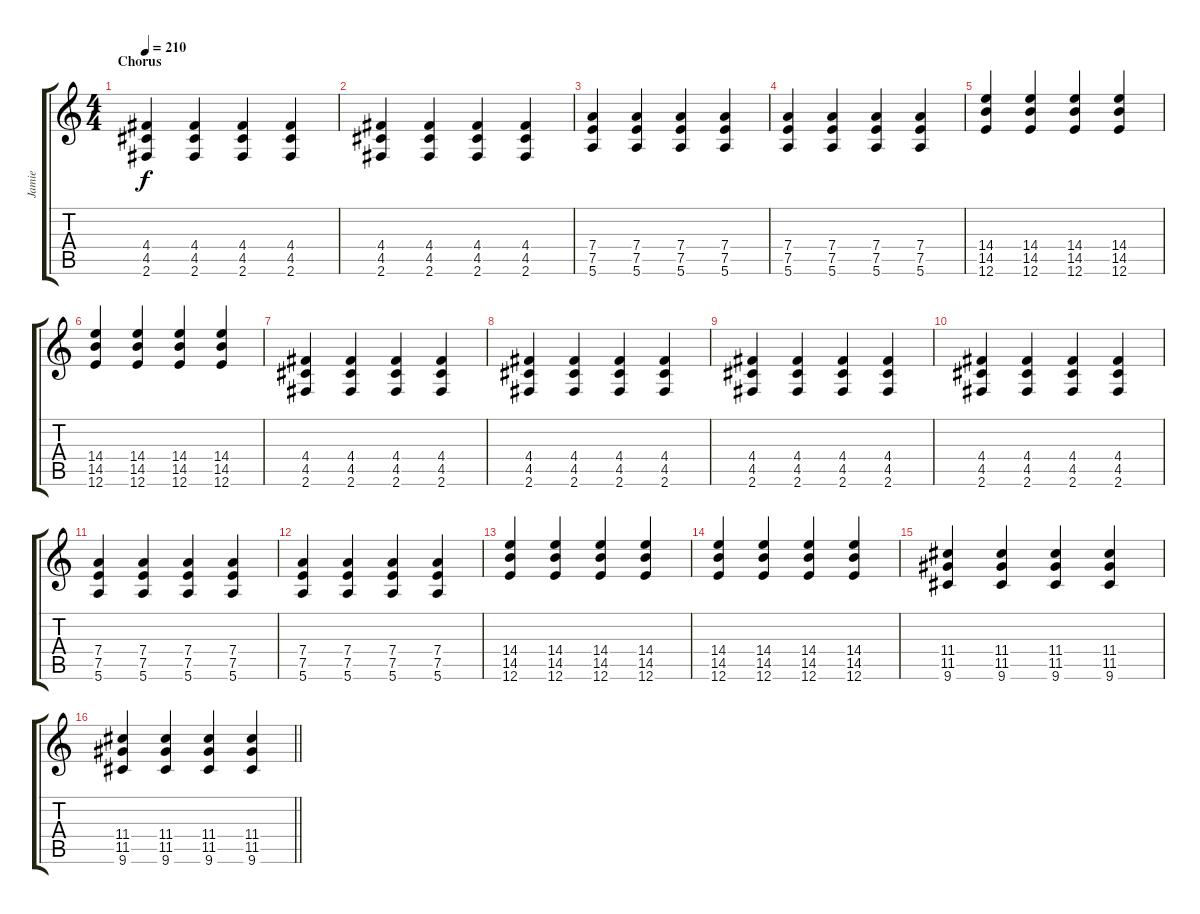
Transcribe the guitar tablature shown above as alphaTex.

\track ("Jamie" "Jamie") {instrument overdrivenguitar}
\staff {score tabs}
\tuning (E4 B3 G3 D3 A2 E2) {hide}
\ts (4 4)
\section ("" "Chorus")
\tempo 210
\clef g2
\ks c
(4.4 4.5 2.6).4{dy f} (4.4 4.5 2.6).4 (4.4 4.5 2.6).4 (4.4 4.5 2.6).4 |
(4.4 4.5 2.6).4 (4.4 4.5 2.6).4 (4.4 4.5 2.6).4 (4.4 4.5 2.6).4 |
(7.4 7.5 5.6).4 (7.4 7.5 5.6).4 (7.4 7.5 5.6).4 (7.4 7.5 5.6).4 |
(7.4 7.5 5.6).4 (7.4 7.5 5.6).4 (7.4 7.5 5.6).4 (7.4 7.5 5.6).4 |
(14.4 14.5 12.6).4 (14.4 14.5 12.6).4 (14.4 14.5 12.6).4 (14.4 14.5 12.6).4 |
(14.4 14.5 12.6).4 (14.4 14.5 12.6).4 (14.4 14.5 12.6).4 (14.4 14.5 12.6).4 |
(4.4 4.5 2.6).4 (4.4 4.5 2.6).4 (4.4 4.5 2.6).4 (4.4 4.5 2.6).4 |
(4.4 4.5 2.6).4 (4.4 4.5 2.6).4 (4.4 4.5 2.6).4 (4.4 4.5 2.6).4 |
(4.4 4.5 2.6).4 (4.4 4.5 2.6).4 (4.4 4.5 2.6).4 (4.4 4.5 2.6).4 |
(4.4 4.5 2.6).4 (4.4 4.5 2.6).4 (4.4 4.5 2.6).4 (4.4 4.5 2.6).4 |
(7.4 7.5 5.6).4 (7.4 7.5 5.6).4 (7.4 7.5 5.6).4 (7.4 7.5 5.6).4 |
(7.4 7.5 5.6).4 (7.4 7.5 5.6).4 (7.4 7.5 5.6).4 (7.4 7.5 5.6).4 |
(14.4 14.5 12.6).4 (14.4 14.5 12.6).4 (14.4 14.5 12.6).4 (14.4 14.5 12.6).4 |
(14.4 14.5 12.6).4 (14.4 14.5 12.6).4 (14.4 14.5 12.6).4 (14.4 14.5 12.6).4 |
(11.4 11.5 9.6).4 (11.4 11.5 9.6).4 (11.4 11.5 9.6).4 (11.4 11.5 9.6).4 |
\barLineRight lightlight
(11.4 11.5 9.6).4 (11.4 11.5 9.6).4 (11.4 11.5 9.6).4 (11.4 11.5 9.6).4
